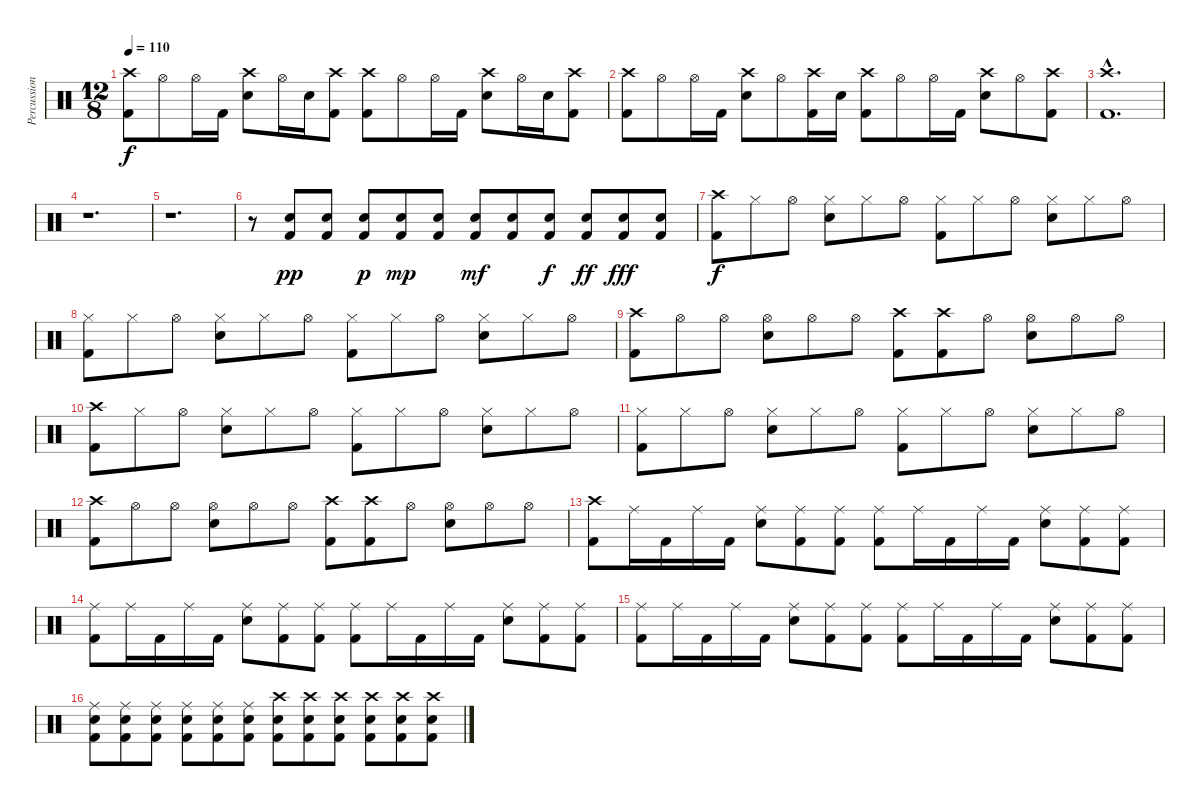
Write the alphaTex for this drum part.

\track ("Percussion" "Percussion") {instrument percussion}
\staff {score}
\articulation defaults
\ts (12 8)
\tempo 110
\clef neutral
\ks c
("Crash high (hit)" "Kick (hit) 2").8{dy f} "Hi-Hat (open)".8 "Hi-Hat (open)".16 "Kick (hit) 2".16 ("Crash high (hit)" "Electric Snare (hit)").8 "Hi-Hat (open)".16 "Electric Snare (hit)".16 ("Crash high (hit)" "Kick (hit) 2").8 ("Crash high (hit)" "Kick (hit) 2").8 "Hi-Hat (open)".8 "Hi-Hat (open)".16 "Kick (hit) 2".16 ("Crash high (hit)" "Electric Snare (hit)").8 "Hi-Hat (open)".16 "Electric Snare (hit)".16 ("Crash high (hit)" "Kick (hit) 2").8 |
("Crash high (hit)" "Kick (hit) 2").8 "Hi-Hat (open)".8 "Hi-Hat (open)".16 "Kick (hit) 2".16 ("Crash high (hit)" "Electric Snare (hit)").8 "Hi-Hat (open)".8 ("Crash high (hit)" "Kick (hit) 2").16 "Electric Snare (hit)".16 ("Crash high (hit)" "Kick (hit) 2").8 "Hi-Hat (open)".8 "Hi-Hat (open)".16 "Kick (hit) 2".16 ("Crash high (hit)" "Electric Snare (hit)").8 "Hi-Hat (open)".8 ("Crash high (hit)" "Kick (hit) 2").8 |
("Crash high (hit)"{hac} "Kick (hit) 2"{hac}).1{d} |
r.1{d} |
r.1{d} |
r.8 ("Electric Snare (hit)" "Kick (hit) 2").8{dy pp} ("Electric Snare (hit)" "Kick (hit) 2").8 ("Electric Snare (hit)" "Kick (hit) 2").8{dy p} ("Electric Snare (hit)" "Kick (hit) 2").8{dy mp} ("Electric Snare (hit)" "Kick (hit) 2").8 ("Electric Snare (hit)" "Kick (hit) 2").8{dy mf} ("Electric Snare (hit)" "Kick (hit) 2").8 ("Electric Snare (hit)" "Kick (hit) 2").8{dy f} ("Electric Snare (hit)" "Kick (hit) 2").8{dy ff} ("Electric Snare (hit)" "Kick (hit) 2").8{dy fff} ("Electric Snare (hit)" "Kick (hit) 2").8 |
("Crash high (hit)" "Kick (hit) 2").8{dy f} "Hi-Hat (closed)".8 "Hi-Hat (open)".8 ("Hi-Hat (closed)" "Electric Snare (hit)").8 "Hi-Hat (closed)".8 "Hi-Hat (open)".8 ("Hi-Hat (closed)" "Kick (hit) 2").8 "Hi-Hat (closed)".8 "Hi-Hat (open)".8 ("Hi-Hat (closed)" "Electric Snare (hit)").8 "Hi-Hat (closed)".8 "Hi-Hat (open)".8 |
("Hi-Hat (closed)" "Kick (hit) 2").8 "Hi-Hat (closed)".8 "Hi-Hat (open)".8 ("Hi-Hat (closed)" "Electric Snare (hit)").8 "Hi-Hat (closed)".8 "Hi-Hat (open)".8 ("Hi-Hat (closed)" "Kick (hit) 2").8 "Hi-Hat (closed)".8 "Hi-Hat (open)".8 ("Hi-Hat (closed)" "Electric Snare (hit)").8 "Hi-Hat (closed)".8 "Hi-Hat (open)".8 |
("Crash high (hit)" "Kick (hit) 2").8 "Hi-Hat (open)".8 "Hi-Hat (open)".8 ("Hi-Hat (open)" "Electric Snare (hit)").8 "Hi-Hat (open)".8 "Hi-Hat (open)".8 ("Crash high (hit)" "Kick (hit) 2").8 ("Crash high (hit)" "Kick (hit) 2").8 "Hi-Hat (open)".8 ("Hi-Hat (open)" "Electric Snare (hit)").8 "Hi-Hat (open)".8 "Hi-Hat (open)".8 |
("Crash high (hit)" "Kick (hit) 2").8 "Hi-Hat (closed)".8 "Hi-Hat (open)".8 ("Hi-Hat (closed)" "Electric Snare (hit)").8 "Hi-Hat (closed)".8 "Hi-Hat (open)".8 ("Hi-Hat (closed)" "Kick (hit) 2").8 "Hi-Hat (closed)".8 "Hi-Hat (open)".8 ("Hi-Hat (closed)" "Electric Snare (hit)").8 "Hi-Hat (closed)".8 "Hi-Hat (open)".8 |
("Hi-Hat (closed)" "Kick (hit) 2").8 "Hi-Hat (closed)".8 "Hi-Hat (open)".8 ("Hi-Hat (closed)" "Electric Snare (hit)").8 "Hi-Hat (closed)".8 "Hi-Hat (open)".8 ("Hi-Hat (closed)" "Kick (hit) 2").8 "Hi-Hat (closed)".8 "Hi-Hat (open)".8 ("Hi-Hat (closed)" "Electric Snare (hit)").8 "Hi-Hat (closed)".8 "Hi-Hat (open)".8 |
("Crash high (hit)" "Kick (hit) 2").8 "Hi-Hat (open)".8 "Hi-Hat (open)".8 ("Hi-Hat (open)" "Electric Snare (hit)").8 "Hi-Hat (open)".8 "Hi-Hat (open)".8 ("Crash high (hit)" "Kick (hit) 2").8 ("Crash high (hit)" "Kick (hit) 2").8 "Hi-Hat (open)".8 ("Hi-Hat (open)" "Electric Snare (hit)").8 "Hi-Hat (open)".8 "Hi-Hat (open)".8 |
("Crash high (hit)" "Kick (hit) 2").8 "Ride (middle)".16 "Kick (hit) 2".16 "Ride (middle)".16 "Kick (hit) 2".16 ("Ride (middle)" "Electric Snare (hit)").8 ("Ride (middle)" "Kick (hit) 2").8 ("Ride (middle)" "Kick (hit) 2").8 ("Ride (middle)" "Kick (hit) 2").8 "Ride (middle)".16 "Kick (hit) 2".16 "Ride (middle)".16 "Kick (hit) 2".16 ("Ride (middle)" "Electric Snare (hit)").8 ("Ride (middle)" "Kick (hit) 2").8 ("Ride (middle)" "Kick (hit) 2").8 |
("Ride (middle)" "Kick (hit) 2").8 "Ride (middle)".16 "Kick (hit) 2".16 "Ride (middle)".16 "Kick (hit) 2".16 ("Ride (middle)" "Electric Snare (hit)").8 ("Ride (middle)" "Kick (hit) 2").8 ("Ride (middle)" "Kick (hit) 2").8 ("Ride (middle)" "Kick (hit) 2").8 "Ride (middle)".16 "Kick (hit) 2".16 "Ride (middle)".16 "Kick (hit) 2".16 ("Ride (middle)" "Electric Snare (hit)").8 ("Ride (middle)" "Kick (hit) 2").8 ("Ride (middle)" "Kick (hit) 2").8 |
("Ride (middle)" "Kick (hit) 2").8 "Ride (middle)".16 "Kick (hit) 2".16 "Ride (middle)".16 "Kick (hit) 2".16 ("Ride (middle)" "Electric Snare (hit)").8 ("Ride (middle)" "Kick (hit) 2").8 ("Ride (middle)" "Kick (hit) 2").8 ("Ride (middle)" "Kick (hit) 2").8 "Ride (middle)".16 "Kick (hit) 2".16 "Ride (middle)".16 "Kick (hit) 2".16 ("Ride (middle)" "Electric Snare (hit)").8 ("Ride (middle)" "Kick (hit) 2").8 ("Ride (middle)" "Kick (hit) 2").8 |
("Ride (middle)" "Electric Snare (hit)" "Kick (hit) 2").8 ("Ride (middle)" "Electric Snare (hit)" "Kick (hit) 2").8 ("Ride (middle)" "Electric Snare (hit)" "Kick (hit) 2").8 ("Ride (middle)" "Electric Snare (hit)" "Kick (hit) 2").8 ("Ride (middle)" "Electric Snare (hit)" "Kick (hit) 2").8 ("Ride (middle)" "Electric Snare (hit)" "Kick (hit) 2").8 ("Crash high (hit)" "Electric Snare (hit)" "Kick (hit) 2").8 ("Crash high (hit)" "Electric Snare (hit)" "Kick (hit) 2").8 ("Crash high (hit)" "Electric Snare (hit)" "Kick (hit) 2").8 ("Crash high (hit)" "Electric Snare (hit)" "Kick (hit) 2").8 ("Crash high (hit)" "Electric Snare (hit)" "Kick (hit) 2").8 ("Crash high (hit)" "Electric Snare (hit)" "Kick (hit) 2").8
